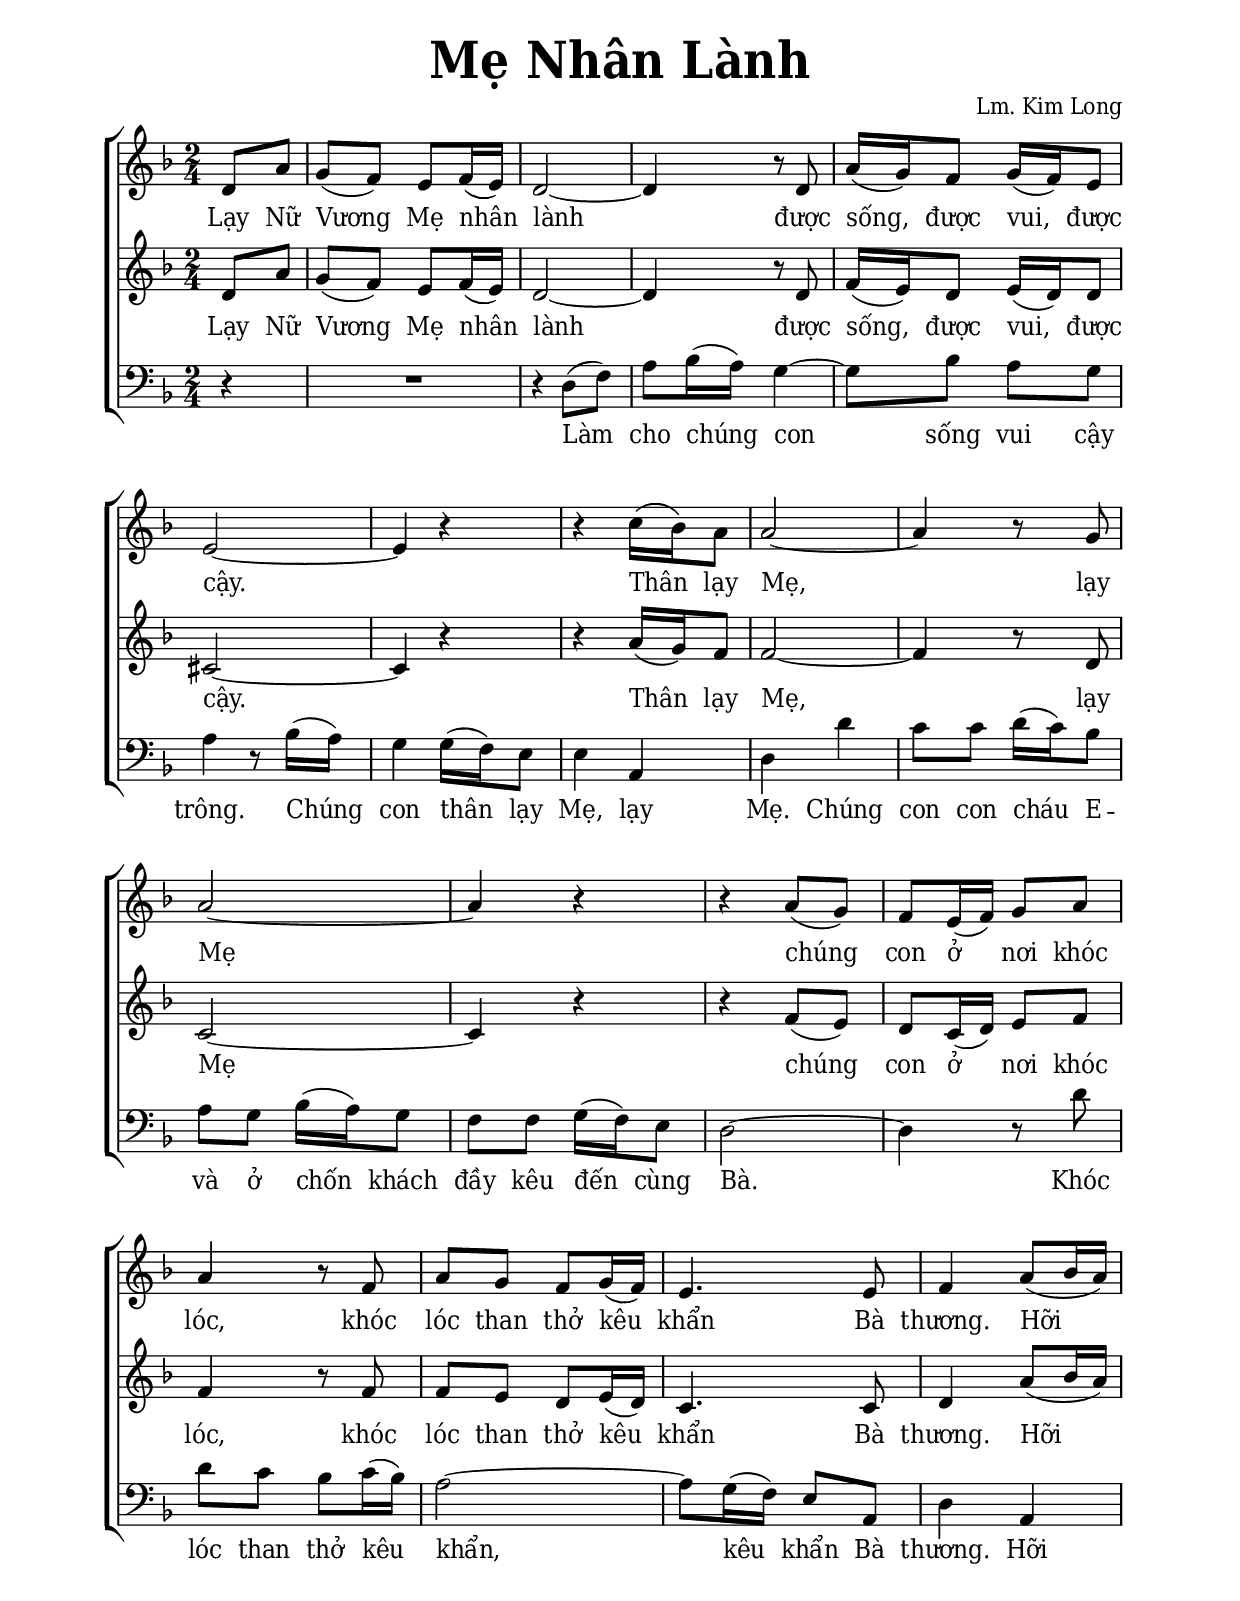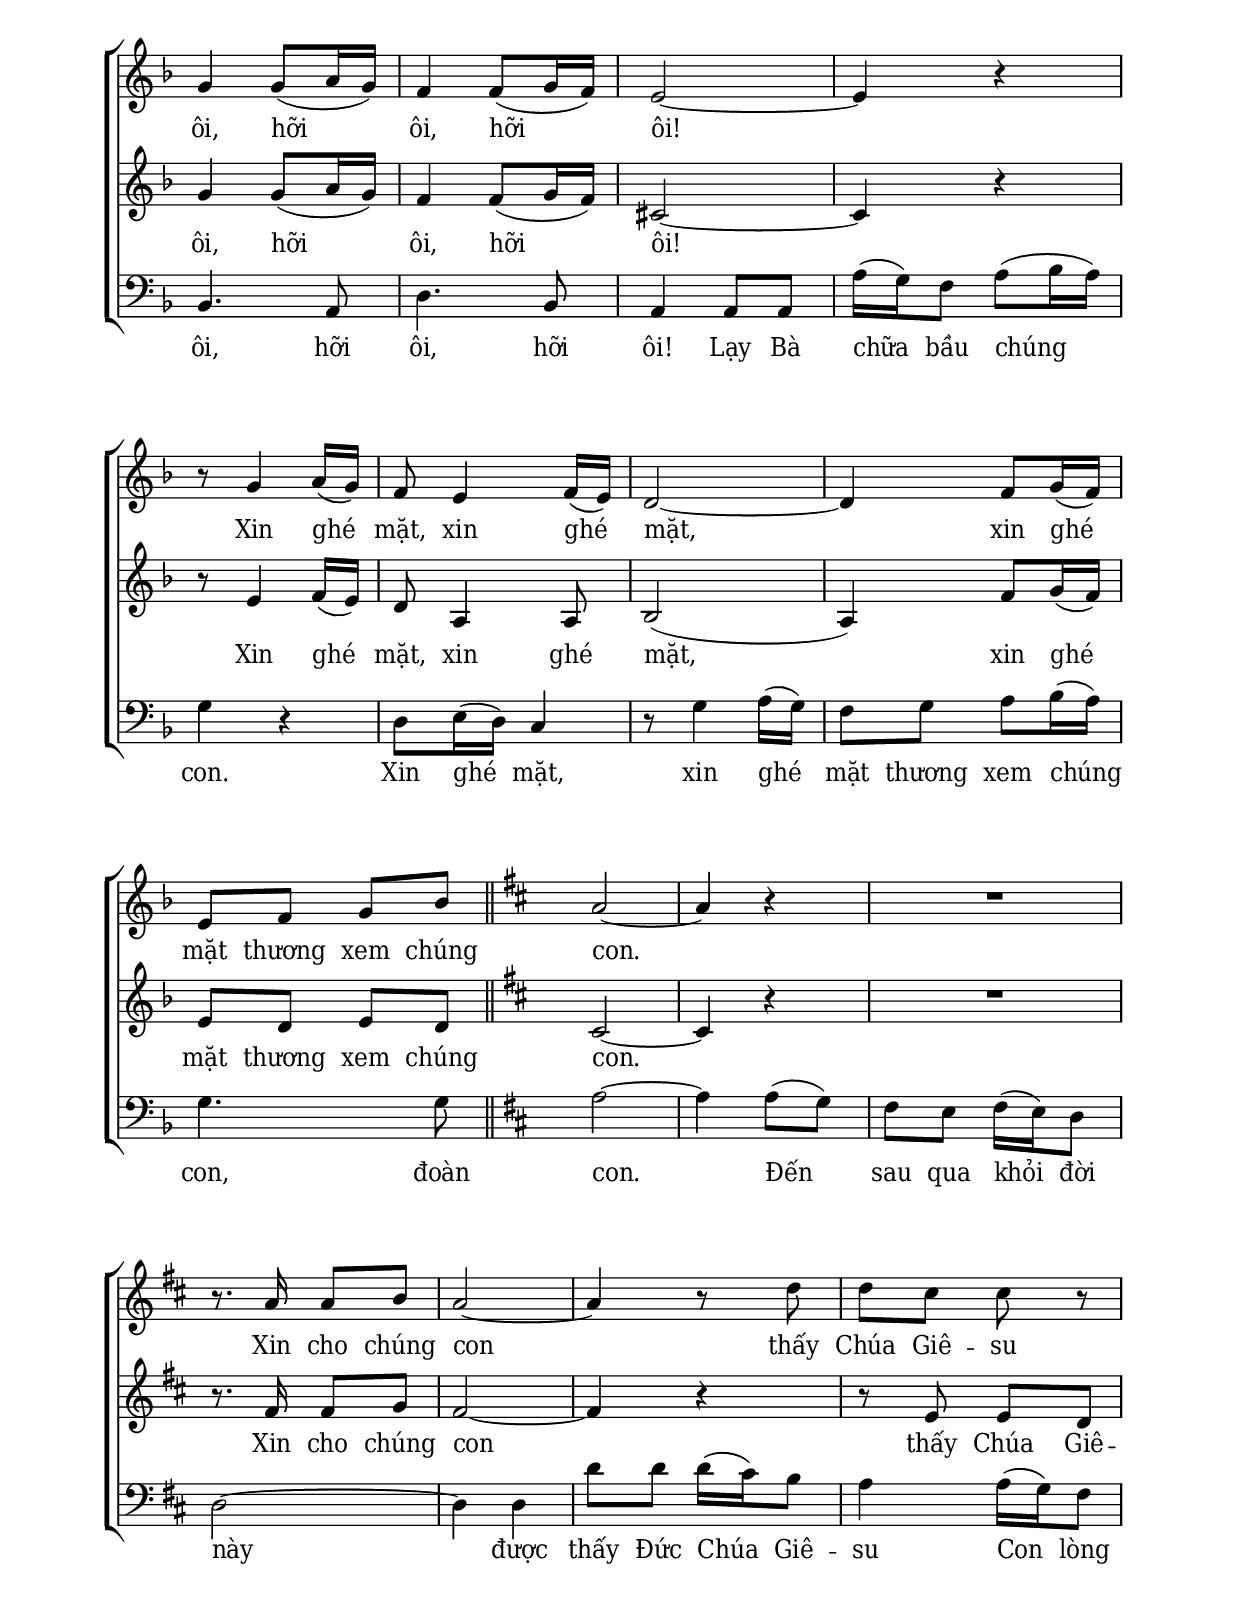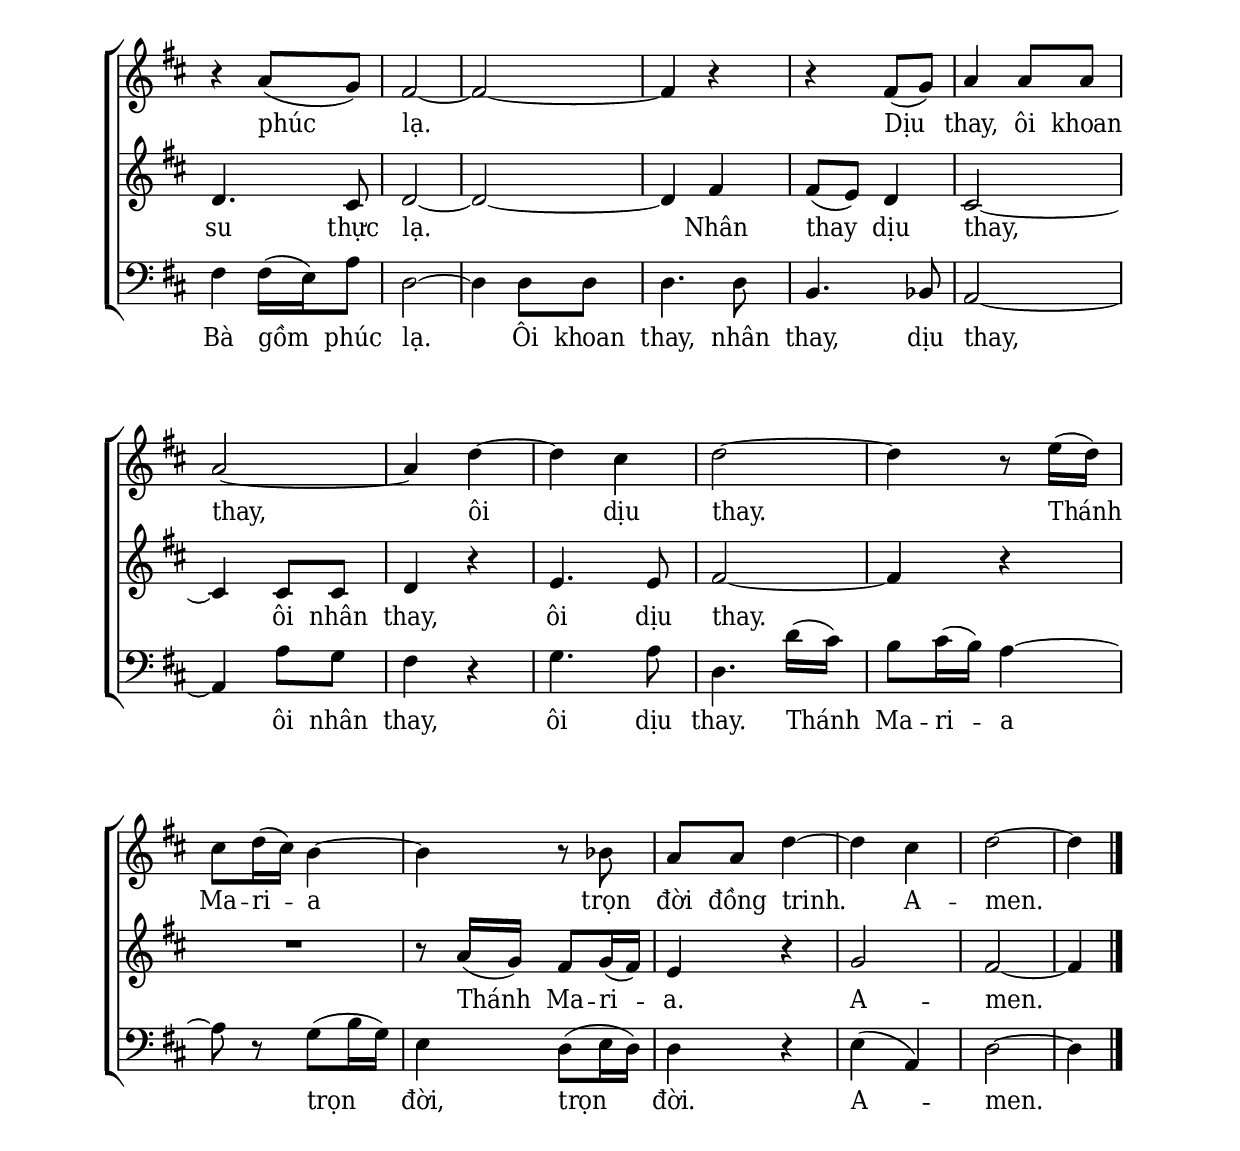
% Cài đặt chung
\version "2.22.1"
\include "english.ly"

\header {
  title = \markup { \fontsize #3 "Mẹ Nhân Lành" }
  composer = "Lm. Kim Long"
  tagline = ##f
}

% Nhạc
nhacDiepKhucSop = \relative c' {
  \partial 4 d8 a' |
  g (f) e f16 (e) |
  d2 ~ |
  d4 r8 d |
  a'16 (g) f8 g16 (f) e8 |
  e2 ~ |
  e4 r |
  r c'16 (bf) a8 |
  a2 ~ |
  a4 r8 g |
  a2 ~ |
  a4 r |
  r a8 (g) |
  f e16 (f) g8 a |
  a4 r8 f |
  a g f g16 (f) |
  e4. e8 |
  f4 a8 (bf16 a) |
  g4 g8 (a16 g) |
  f4 f8 (g16 f) |
  e2 ~ |
  e4 r |
  r8 g4 a16 (g) |
  f8 e4 f16 (e) |
  d2 ~ |
  d4 f8 g16 (f) |
  e8 f g bf \bar "||"
  
  \set Staff.printKeyCancellation = ##f
  \key d \major
  a2 ~ |
  a4 r |
  R2
  r8. a16 a8 b |
  a2 ~ |
  a4 r8 d |
  d cs cs r |
  r4 a8 (g) |
  fs2 ~ |
  fs ~ |
  fs4 r |
  r fs8 (g) |
  a4 a8 a |
  a2 ~ |
  a4 d ~ |
  d cs |
  d2 ~ |
  d4 r8 e16 (d) |
  cs8 d16 (cs) b4 ~ |
  b r8 bf |
  a a d4 ~ |
  d cs |
  d2 ~ |
  d4 \bar "|."
}

nhacDiepKhucAlto = \relative c' {
  \partial 4 d8 a' |
  g (f) e f16 (e) |
  d2 ~ |
  d4 r8 d |
  f16 (e) d8 e16 (d) d8 |
  cs2 ~ |
  cs4 r |
  r a'16 (g) f8 |
  f2 ~ |
  f4 r8 d |
  c2 ~ |
  c4 r |
  r f8 (e) d8 c16 (d) e8 f |
  f4 r8 f |
  f e d e16 (d) |
  c4. c8 |
  d4 a'8 (bf16 a) |
  g4 g8 (a16 g) |
  f4 f8 (g16 f) |
  cs2 ~ |
  cs4 r |
  r8 e4 f16 (e) |
  d8 a4 a8 |
  bf2 ( |
  a4) f'8 g16 (f) |
  e8 d e d |
  
  \set Staff.printKeyCancellation = ##f
  \key d \major
  cs2 ~ |
  cs4 r |
  R2
  r8. fs16 fs8 g |
  fs2 ~ |
  fs4 r |
  r8 e e d |
  d4. cs8 |
  d2 ~ |
  d ~ |
  d4 fs |
  fs8 (e) d4 |
  cs2 ~ |
  cs4 cs8 cs |
  d4 r |
  e4. e8 |
  fs2 ~ |
  fs4 r |
  R2
  r8 a16 (g) fs8 g16 (fs) |
  e4 r |
  g2 |
  fs2 ~ |
  fs4
}

nhacDiepKhucBas = \relative c {
  r4 |
  R2
  r4 d8 (f) |
  a bf16 (a) g4 ~ |
  g8 bf a g |
  a4 r8 bf16 (a) |
  g4 g16 (f) e8 |
  e4 a, |
  d d' |
  c8 c d16 (c) bf8 |
  a g bf16 (a) g8 |
  f f g16 (f) e8 |
  d2 ~ |
  d4 r8 d' |
  d c bf c16 (bf) |
  a2 ~ |
  a8 g16 (f) e8 a, |
  d4 a |
  bf4. a8 |
  d4. bf8 |
  a4 a8 a |
  a'16 (g) f8 a (bf16 a) |
  g4 r |
  d8 e16 (d) c4 |
  r8 g'4 a16 (g) |
  f8 g a bf16 (a) |
  g4. g8 |
  
  \set Staff.printKeyCancellation = ##f
  \key d \major
  a2 ~ |
  a4 a8 (g) |
  fs e fs16 (e) d8 |
  d2 ~ |
  d4 d |
  d'8 d d16 (cs) b8 |
  a4 a16 (g) fs8 |
  fs4 fs16 (e) a8 |
  d,2 ~ |
  d4 d8 d |
  d4. d8 |
  b4. bf8 |
  a2 ~ |
  a4 a'8 g |
  fs4 r |
  g4. a8 |
  d,4. d'16 (cs) |
  b8 cs16 (b) a4 ~ |
  a8 r g (b16 g) |
  e4 d8 (e16 d) |
  d4 r |
  e (a,) |
  d2 ~ |
  d4
}

% Lời
loiDiepKhucSop = \lyricmode {
  Lạy Nữ Vương Mẹ nhân lành được sống,
  được vui, được cậy.
  Thân lạy Mẹ, lạy Mẹ chúng con ở nơi khóc lóc,
  khóc lóc than thở kêu khẩn Bà thương.
  Hỡi ôi, hỡi ôi, hỡi ôi!
  Xin ghé mặt, xin ghé mặt,
  xin ghé mặt thương xem chúng con.
  Xin cho chúng con thấy Chúa Giê -- su phúc lạ.
  Dịu thay, ôi khoan thay, ôi dịu thay.
  Thánh Ma -- ri -- a trọn đời đồng trinh.
  A -- men.
}

loiDiepKhucAlto = \lyricmode {
  Lạy Nữ Vương Mẹ nhân lành được sống,
  được vui, được cậy.
  Thân lạy Mẹ, lạy Mẹ chúng con ở nơi khóc lóc,
  khóc lóc than thở kêu khẩn Bà thương.
  Hỡi ôi, hỡi ôi, hỡi ôi!
  Xin ghé mặt, xin ghé mặt,
  xin ghé mặt thương xem chúng con.
  Xin cho chúng con
  thấy Chúa Giê -- su thực lạ.
  Nhân thay dịu thay, ôi nhân thay, ôi dịu thay.
  Thánh Ma -- ri -- a.
  A -- men.
}

loiDiepKhucBas = \lyricmode {
  Làm cho chúng con sống vui cậy trông.
  Chúng con thân lạy Mẹ, lạy Mẹ.
  Chúng con con cháu E -- và ở chốn khách đầy
  kêu đến cùng Bà.
  Khóc lóc than thở kêu khẩn,
  kêu khẩn Bà thương.
  Hỡi ôi, hỡi ôi, hỡi ôi!
  Lạy Bà chữa bầu chúng con.
  Xin ghé mặt, xin ghé mặt thương xem chúng con, đoàn con.
  Đến sau qua khỏi đời này được thấy Đức Chúa Giê -- su
  Con lòng Bà gồm phúc lạ.
  Ôi khoan thay, nhân thay, dịu thay,
  ôi nhân thay, ôi dịu thay.
  Thánh Ma -- ri -- a trọn đời,
  trọn đời. 
  A -- men.
}

% Dàn trang
\paper {
  #(set-paper-size "a4")
  top-margin = 15\mm
  bottom-margin = 20\mm
  left-margin = 20\mm
  right-margin = 20\mm
  indent = #0
  #(define fonts
    (make-pango-font-tree
      "Deja Vu Serif Condensed"
      "Deja Vu Serif Condensed"
      "Deja Vu Serif Condensed"
      (/ 20 20)))
  print-page-number = #f
  %page-count = #1
}

TongNhip = {
  \key f \major \time 2/4
  \set Timing.beamExceptions = #'()
  \set Timing.baseMoment = #(ly:make-moment 1/4)
  \set Timing.beatStructure = #'(1 1)
}

% Đổi kích thước nốt cho bè phụ
notBePhu =
#(define-music-function (font-size music) (number? ly:music?)
   (for-some-music
     (lambda (m)
       (if (music-is-of-type? m 'rhythmic-event)
           (begin
             (set! (ly:music-property m 'tweaks)
                   (cons `(font-size . ,font-size)
                         (ly:music-property m 'tweaks)))
             #t)
           #f))
     music)
   music)

\score {
  \new ChoirStaff <<
    \new Staff <<
        \clef treble
        \new Voice = beSop {
          \TongNhip \nhacDiepKhucSop
        }
      \new Lyrics \lyricsto beSop \loiDiepKhucSop
    >>
    \new Staff <<
        \clef treble
        \new Voice = beAlto {
          \TongNhip \nhacDiepKhucAlto
        }
      \new Lyrics \lyricsto beAlto \loiDiepKhucAlto
    >>
    \new Staff <<
        \clef "bass"
        \new Voice = beBas {
          \TongNhip \nhacDiepKhucBas
        }
      \new Lyrics \lyricsto beBas \loiDiepKhucBas
    >>
  >>
  \layout {
    \override Lyrics.LyricSpace.minimum-distance = #1.5
    \override LyricHyphen.minimum-distance = #1
    \override Score.BarNumber.break-visibility = ##(#f #f #f)
    \override Score.SpacingSpanner.uniform-stretching = ##t
  }
}
